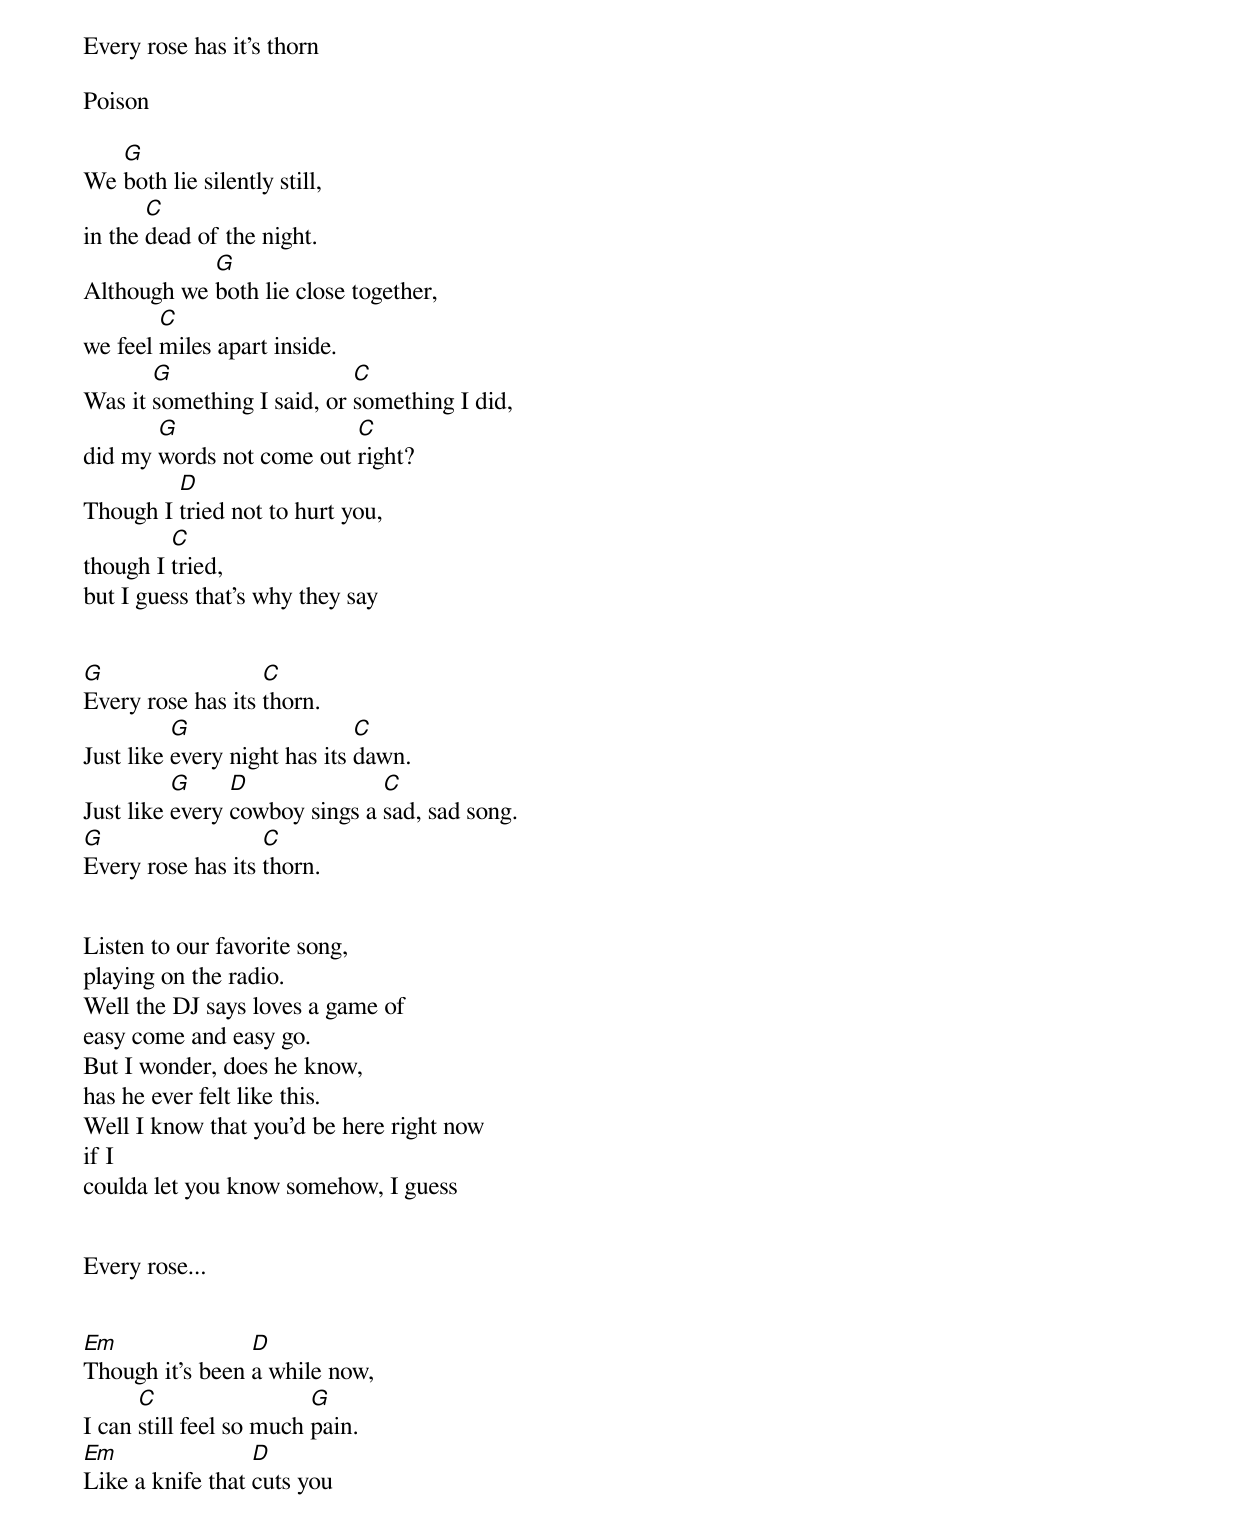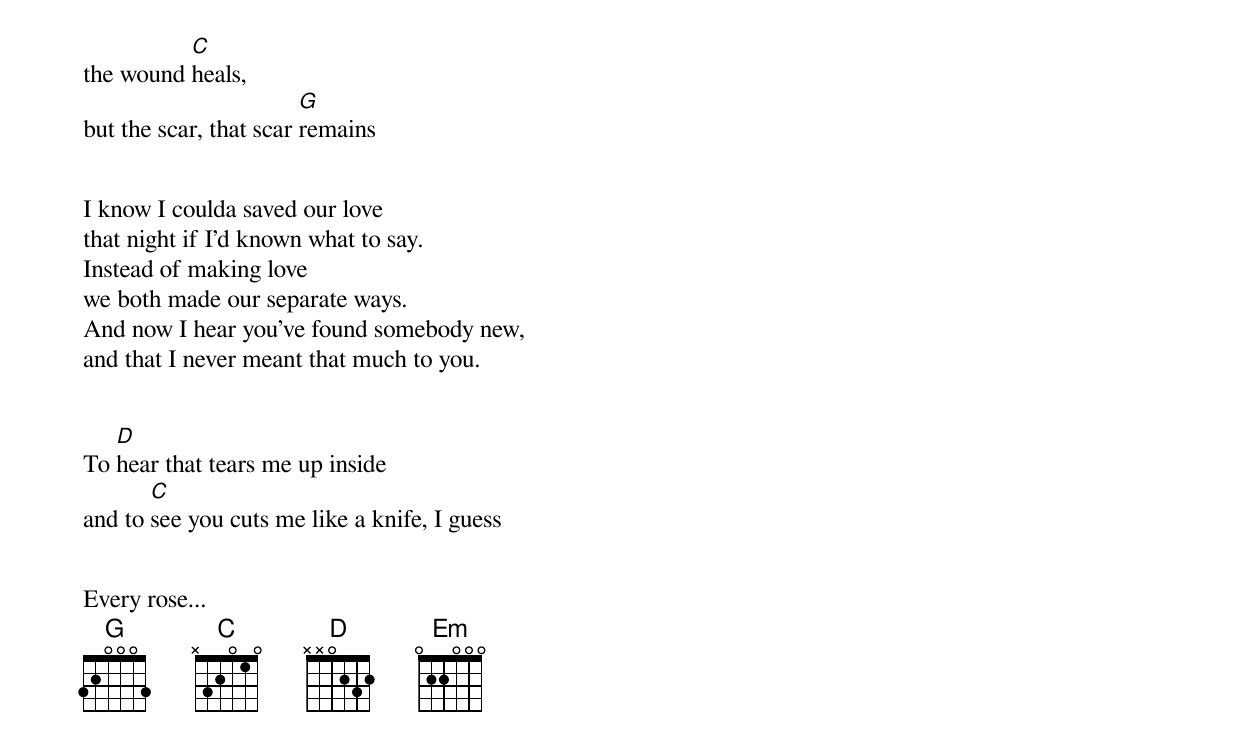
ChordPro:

Every rose has it's thorn

Poison

We [G]both lie silently still,
in the [C]dead of the night.
Although we [G]both lie close together,
we feel [C]miles apart inside.
Was it [G]something I said, or [C]something I did,
did my [G]words not come out [C]right?
Though I [D]tried not to hurt you,
though I [C]tried,
but I guess that's why they say


[G]Every rose has its [C]thorn.
Just like [G]every night has its [C]dawn.
Just like [G]every [D]cowboy sings a [C]sad, sad song.
[G]Every rose has its [C]thorn.


Listen to our favorite song,
playing on the radio.
Well the DJ says loves a game of
easy come and easy go.
But I wonder, does he know,
has he ever felt like this.
Well I know that you'd be here right now
if I
coulda let you know somehow, I guess


Every rose...


[Em]Though it's been [D]a while now,
I can [C]still feel so much [G]pain.
[Em]Like a knife that [D]cuts you
the wound [C]heals,
but the scar, that scar [G]remains


I know I coulda saved our love
that night if I'd known what to say.
Instead of making love
we both made our separate ways.
And now I hear you've found somebody new,
and that I never meant that much to you.


To [D]hear that tears me up inside
and to [C]see you cuts me like a knife, I guess


Every rose...
